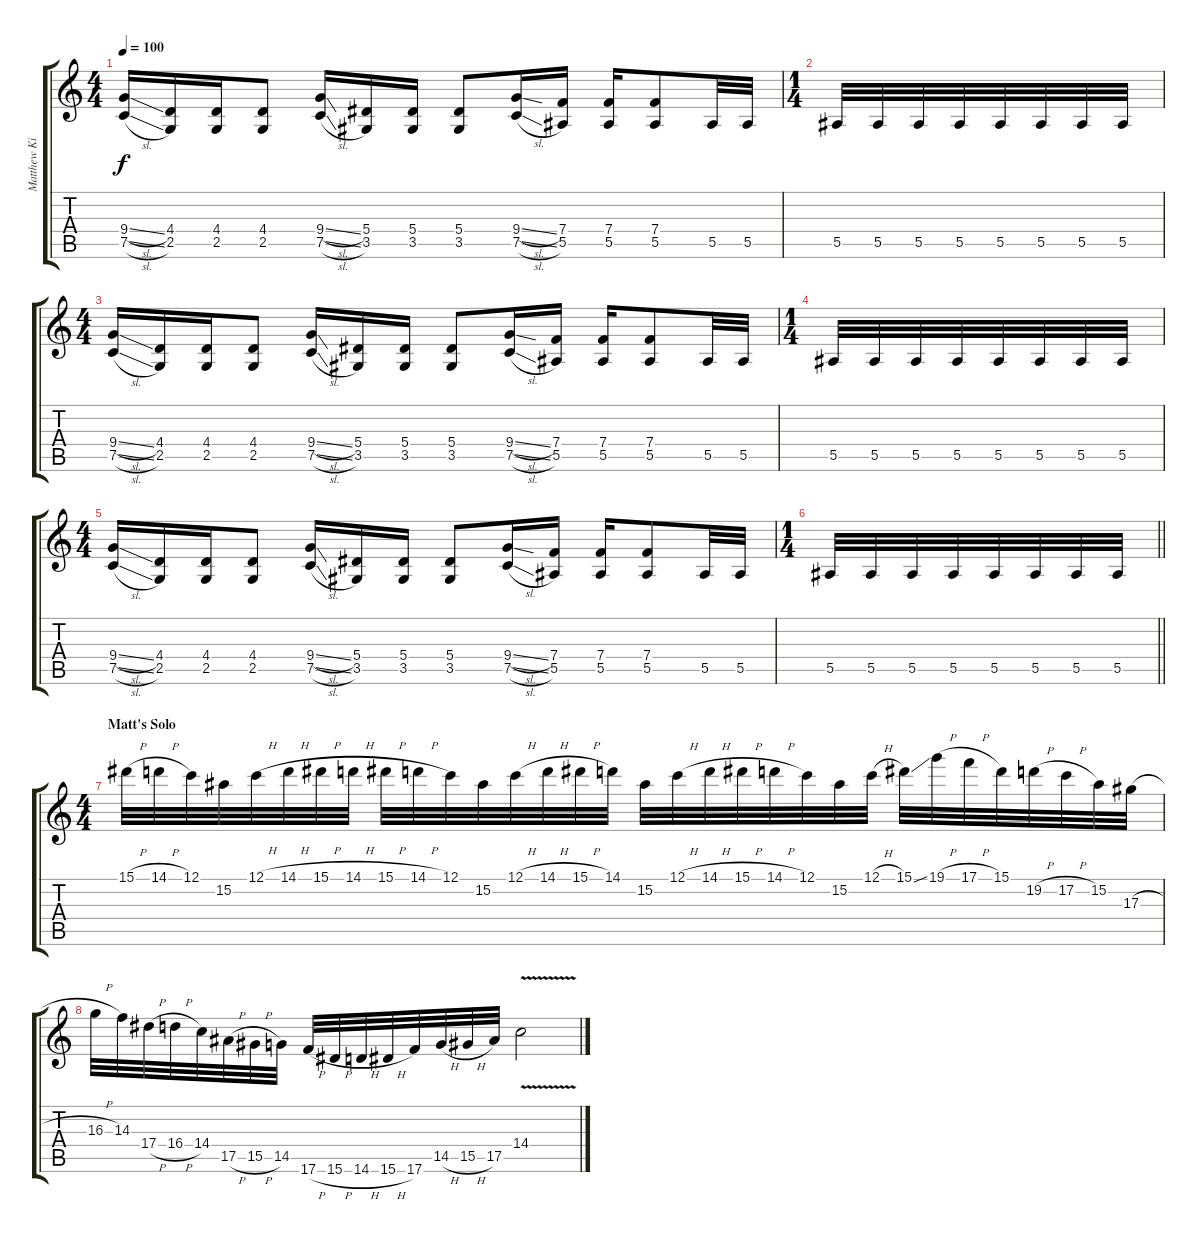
\track ("Matthew Kiichi Heafy" "Matthew Ki") {instrument distortionguitar}
\staff {score tabs}
\tuning (C4 G3 Eb3 Bb2 F2 C2) {hide}
\ts (4 4)
\tempo 100
\clef g2
\ks c
(9.4{sl} 7.5{sl}).16{dy f} (4.4 2.5).16 (4.4 2.5).16 (4.4 2.5).8 (9.4{sl} 7.5{sl}).16 (5.4 3.5).16 (5.4 3.5).16 (5.4 3.5).8 (9.4{sl} 7.5{sl}).16 (7.4 5.5).16 (7.4 5.5).16 (7.4 5.5).8 5.5.32 5.5.32 |
\ts (1 4)
5.5.32 5.5.32 5.5.32 5.5.32 5.5.32 5.5.32 5.5.32 5.5.32 |
\ts (4 4)
(9.4{sl} 7.5{sl}).16 (4.4 2.5).16 (4.4 2.5).16 (4.4 2.5).8 (9.4{sl} 7.5{sl}).16 (5.4 3.5).16 (5.4 3.5).16 (5.4 3.5).8 (9.4{sl} 7.5{sl}).16 (7.4 5.5).16 (7.4 5.5).16 (7.4 5.5).8 5.5.32 5.5.32 |
\ts (1 4)
5.5.32 5.5.32 5.5.32 5.5.32 5.5.32 5.5.32 5.5.32 5.5.32 |
\ts (4 4)
(9.4{sl} 7.5{sl}).16 (4.4 2.5).16 (4.4 2.5).16 (4.4 2.5).8 (9.4{sl} 7.5{sl}).16 (5.4 3.5).16 (5.4 3.5).16 (5.4 3.5).8 (9.4{sl} 7.5{sl}).16 (7.4 5.5).16 (7.4 5.5).16 (7.4 5.5).8 5.5.32 5.5.32 |
\ts (1 4)
\barLineRight lightlight
5.5.32 5.5.32 5.5.32 5.5.32 5.5.32 5.5.32 5.5.32 5.5.32 |
\ts (4 4)
\section ("" "Matt's Solo")
15.1{h}.32 14.1{h}.32 12.1.32 15.2.32 12.1{h}.32 14.1{h}.32 15.1{h}.32 14.1{h}.32 15.1{h}.32 14.1{h}.32 12.1.32 15.2.32 12.1{h}.32 14.1{h}.32 15.1{h}.32 14.1.32 15.2.32 12.1{h}.32 14.1{h}.32 15.1{h}.32 14.1{h}.32 12.1.32 15.2.32 12.1{h}.32 15.1{ss}.32 19.1{h}.32 17.1{h}.32 15.1.32 19.2{h}.32 17.2{h}.32 15.2.32 17.3{h}.32 |
16.3{h}.32 14.3.32 17.4{h}.32 16.4{h}.32 14.4.32 17.5{h}.32 15.5{h}.32 14.5.32 17.6{h}.32 15.6{h}.32 14.6{h}.32 15.6{h}.32 17.6.32 14.5{h}.32 15.5{h}.32 17.5.32 14.4{v}.2
